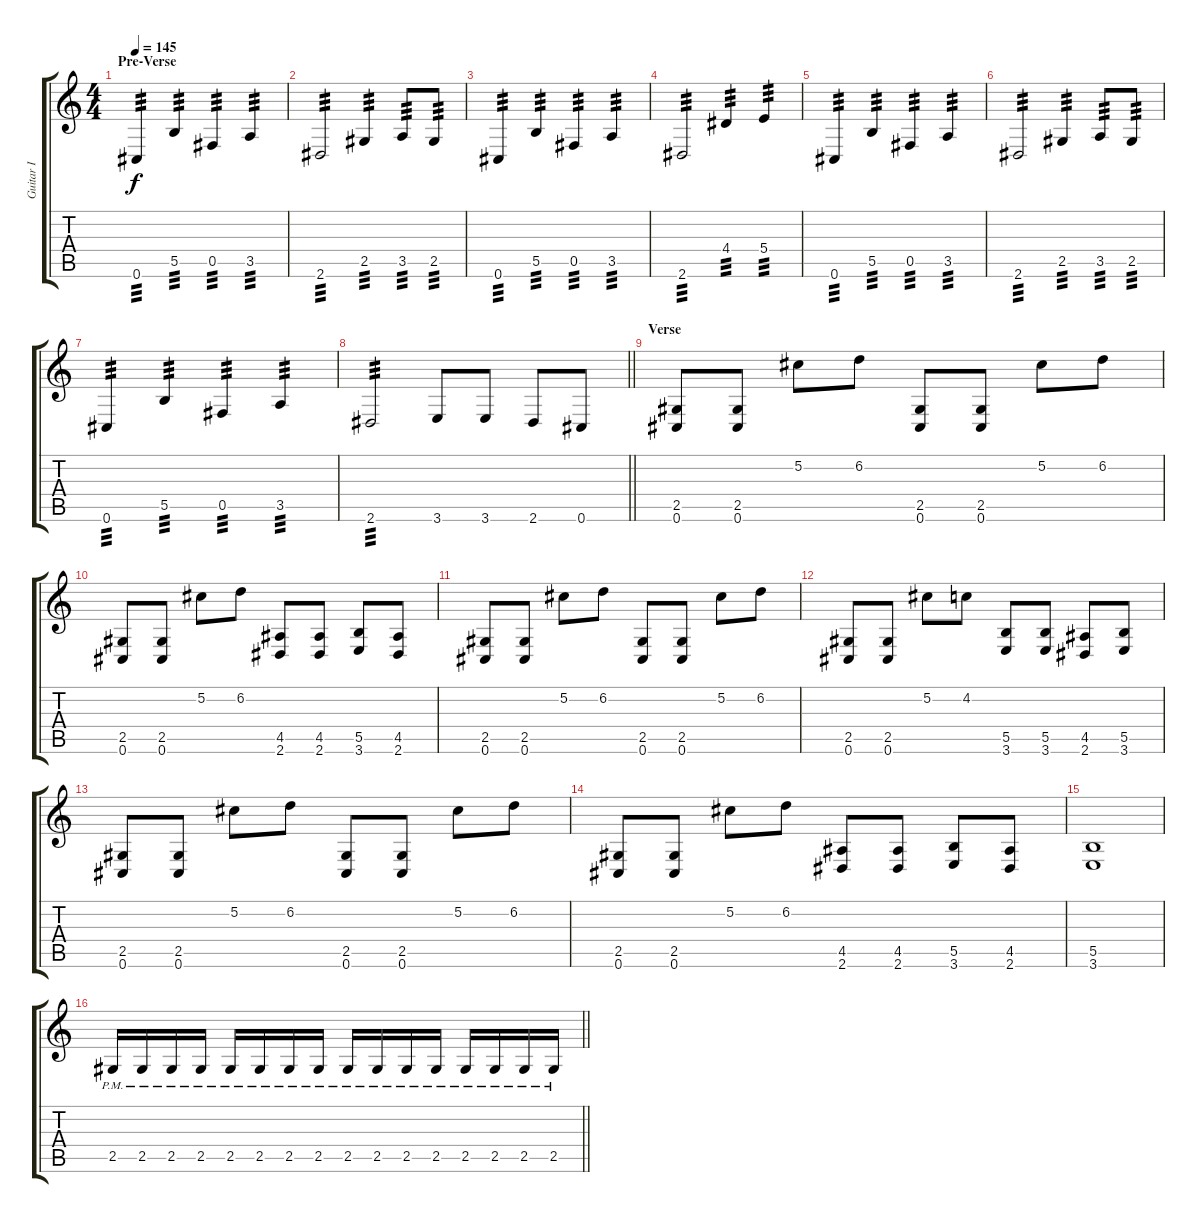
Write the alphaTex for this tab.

\track ("Guitar I" "Guitar I") {instrument distortionguitar}
\staff {score tabs}
\tuning (Db4 Ab3 E3 B2 Gb2 Db2) {hide}
\ts (4 4)
\section ("" "Pre-Verse")
\tempo 145
\clef g2
\ks c
0.6.4{tp 3 dy f} 5.5.4{tp 3} 0.5.4{tp 3} 3.5.4{tp 3} |
2.6.2{tp 3} 2.5.4{tp 3} 3.5.8{tp 3} 2.5.8{tp 3} |
0.6.4{tp 3} 5.5.4{tp 3} 0.5.4{tp 3} 3.5.4{tp 3} |
2.6.2{tp 3} 4.4.4{tp 3} 5.4.4{tp 3} |
0.6.4{tp 3} 5.5.4{tp 3} 0.5.4{tp 3} 3.5.4{tp 3} |
2.6.2{tp 3} 2.5.4{tp 3} 3.5.8{tp 3} 2.5.8{tp 3} |
0.6.4{tp 3} 5.5.4{tp 3} 0.5.4{tp 3} 3.5.4{tp 3} |
\barLineRight lightlight
2.6.2{tp 3} 3.6.8 3.6.8 2.6.8 0.6.8 |
\section ("" "Verse")
(2.5 0.6).8 (2.5 0.6).8 5.2.8 6.2.8 (2.5 0.6).8 (2.5 0.6).8 5.2.8 6.2.8 |
(2.5 0.6).8 (2.5 0.6).8 5.2.8 6.2.8 (4.5 2.6).8 (4.5 2.6).8 (5.5 3.6).8 (4.5 2.6).8 |
(2.5 0.6).8 (2.5 0.6).8 5.2.8 6.2.8 (2.5 0.6).8 (2.5 0.6).8 5.2.8 6.2.8 |
(2.5 0.6).8 (2.5 0.6).8 5.2.8 4.2.8 (5.5 3.6).8 (5.5 3.6).8 (4.5 2.6).8 (5.5 3.6).8 |
(2.5 0.6).8 (2.5 0.6).8 5.2.8 6.2.8 (2.5 0.6).8 (2.5 0.6).8 5.2.8 6.2.8 |
(2.5 0.6).8 (2.5 0.6).8 5.2.8 6.2.8 (4.5 2.6).8 (4.5 2.6).8 (5.5 3.6).8 (4.5 2.6).8 |
(5.5 3.6).1 |
\barLineRight lightlight
2.5{pm}.16 2.5{pm}.16 2.5{pm}.16 2.5{pm}.16 2.5{pm}.16 2.5{pm}.16 2.5{pm}.16 2.5{pm}.16 2.5{pm}.16 2.5{pm}.16 2.5{pm}.16 2.5{pm}.16 2.5{pm}.16 2.5{pm}.16 2.5{pm}.16 2.5{pm}.16
